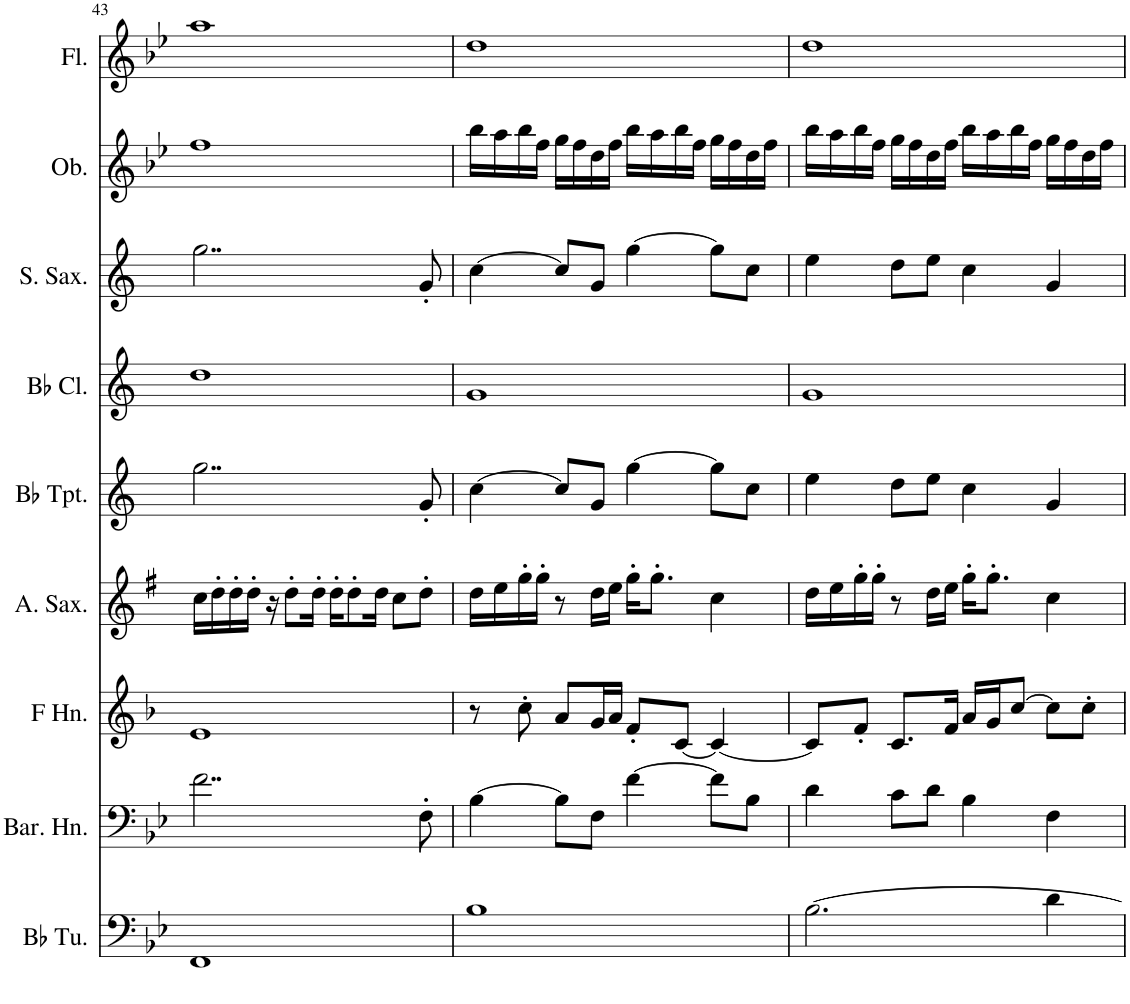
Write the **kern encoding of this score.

**kern	**kern	**kern	**kern	**kern	**kern	**kern	**kern	**kern
*part9	*part8	*part7	*part6	*part5	*part4	*part3	*part2	*part1
*staff9	*staff8	*staff7	*staff6	*staff5	*staff4	*staff3	*staff2	*staff1
*I"Bb Tuba	*I"Baritone Horn	*I"Horn in F	*I"Alto Saxophone	*I"Bb Trumpet	*I"Bb Clarinet	*I"Soprano Saxophone	*I"Oboe	*I"Flute
*I'Bb Tu.	*I'Bar. Hn.	*	*I'A. Sax.	*I'Bb Tpt.	*I'Bb Cl.	*I'S. Sax.	*I'Ob.	*I'Fl.
!!LO:PB:g=z
*clefF4	*clefF4	*clefG2	*clefG2	*clefG2	*clefG2	*clefG2	*clefG2	*clefG2
*	*Trd4c7	*Trd4c7	*Trd5c9	*Trd1c2	*Trd1c2	*Trd1c2	*	*
*k[b-e-]	*k[b-e-]	*k[b-]	*k[f#]	*k[]	*k[]	*k[]	*k[b-e-]	*k[b-e-]
*M4/4	*M4/4	*M4/4	*M4/4	*M4/4	*M4/4	*M4/4	*M4/4	*M4/4
=43	=43	=43	=43	=43	=43	=43	=43	=43
1FF	2..f\	1e	16cc\LL	2..gg\	1dd	2..gg\	1ff	1aa
.	.	.	16dd'\	.	.	.	.	.
.	.	.	16dd'\	.	.	.	.	.
.	.	.	16dd'\JJ	.	.	.	.	.
.	.	.	16r	.	.	.	.	.
.	.	.	8dd'\L	.	.	.	.	.
.	.	.	16dd'\Jk	.	.	.	.	.
.	.	.	16dd'\KL	.	.	.	.	.
.	.	.	8dd'\	.	.	.	.	.
.	.	.	16dd\Jk	.	.	.	.	.
.	.	.	8cc\L	.	.	.	.	.
.	8F'\	.	8dd'\J	8g'/	.	8g'/	.	.
=44	=44	=44	=44	=44	=44	=44	=44	=44
1B-	[4B-\	8r	16dd\LL	[4cc\	1g	[4cc\	16bb-\LL	1dd
.	.	.	16ee\	.	.	.	16aa\	.
.	.	8cc'\	16gg'\	.	.	.	16bb-\	.
.	.	.	16gg'\JJ	.	.	.	16ff\JJ	.
.	8B-\L]	8a/L	8r	8cc/L]	.	8cc/L]	16gg\LL	.
.	.	.	.	.	.	.	16ff\	.
.	8F\J	16g/L	16dd\LL	8g/J	.	8g/J	16dd\	.
.	.	16a/JJ	16ee\JJ	.	.	.	16ff\JJ	.
.	[4f\	8f'/L	16gg'\KL	[4gg\	.	[4gg\	16bb-\LL	.
.	.	.	8.gg'\J	.	.	.	16aa\	.
.	.	[8c/J	.	.	.	.	16bb-\	.
.	.	.	.	.	.	.	16ff\JJ	.
.	8f\L]	4c/_	4cc\	8gg\L]	.	8gg\L]	16gg\LL	.
.	.	.	.	.	.	.	16ff\	.
.	8B-\J	.	.	8cc\J	.	8cc\J	16dd\	.
.	.	.	.	.	.	.	16ff\JJ	.
=45	=45	=45	=45	=45	=45	=45	=45	=45
[2.B-\	4d\	8c/L]	16dd\LL	4ee\	1g	4ee\	16bb-\LL	1dd
.	.	.	16ee\	.	.	.	16aa\	.
.	.	8f'/J	16gg'\	.	.	.	16bb-\	.
.	.	.	16gg'\JJ	.	.	.	16ff\JJ	.
.	8c\L	8.c/L	8r	8dd\L	.	8dd\L	16gg\LL	.
.	.	.	.	.	.	.	16ff\	.
.	8d\J	.	16dd\LL	8ee\J	.	8ee\J	16dd\	.
.	.	16f/Jk	16ee\JJ	.	.	.	16ff\JJ	.
.	4B-\	16a/LL	16gg'\KL	4cc\	.	4cc\	16bb-\LL	.
.	.	16g/J	8.gg'\J	.	.	.	16aa\	.
.	.	[8cc/J	.	.	.	.	16bb-\	.
.	.	.	.	.	.	.	16ff\JJ	.
4d\	4F\	8cc\L]	4cc\	4g/	.	4g/	16gg\LL	.
.	.	.	.	.	.	.	16ff\	.
.	.	8cc'\J	.	.	.	.	16dd\	.
.	.	.	.	.	.	.	16ff\JJ	.
=	=	=	=	=	=	=	=	=
*-	*-	*-	*-	*-	*-	*-	*-	*-
